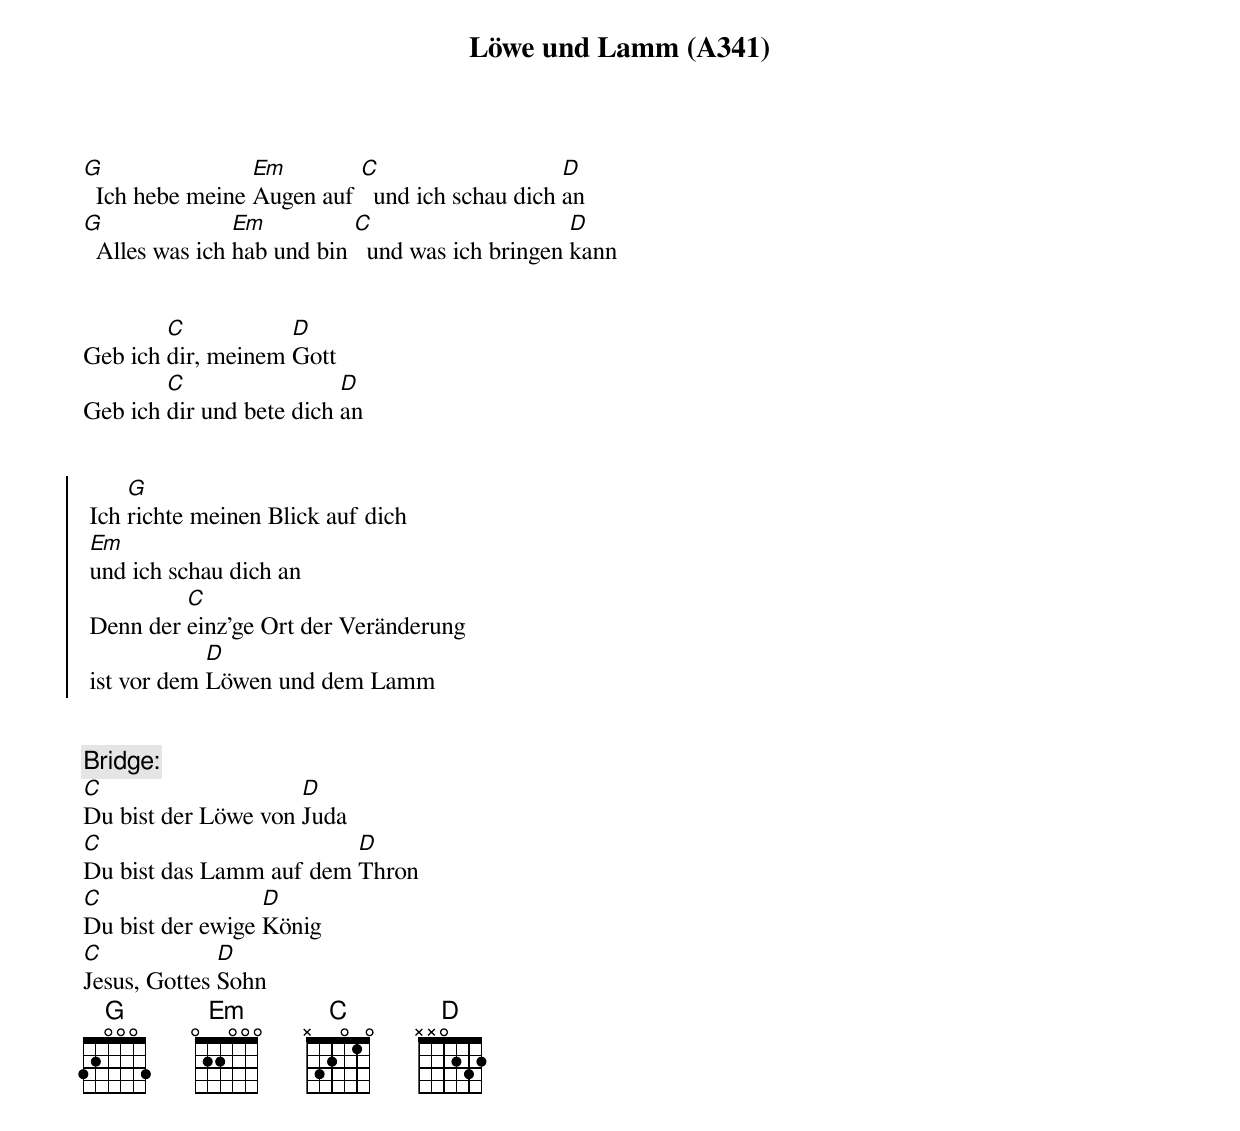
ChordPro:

{title: Löwe und Lamm (A341)}
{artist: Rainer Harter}

[G]  Ich hebe meine [Em]Augen auf [C]  und ich schau dich [D]an
[G]  Alles was ich [Em]hab und bin [C]  und was ich bringen [D]kann


Geb ich [C]dir, meinem [D]Gott
Geb ich [C]dir und bete dich [D]an


{soc}
 Ich [G]richte meinen Blick auf dich
 [Em]und ich schau dich an
 Denn der [C]einz'ge Ort der Veränderung
 ist vor dem [D]Löwen und dem Lamm
 {eoc}


{comment: Bridge:}
[C]Du bist der Löwe von [D]Juda
[C]Du bist das Lamm auf dem [D]Thron
[C]Du bist der ewige [D]König
[C]Jesus, Gottes [D]Sohn
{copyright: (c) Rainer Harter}
